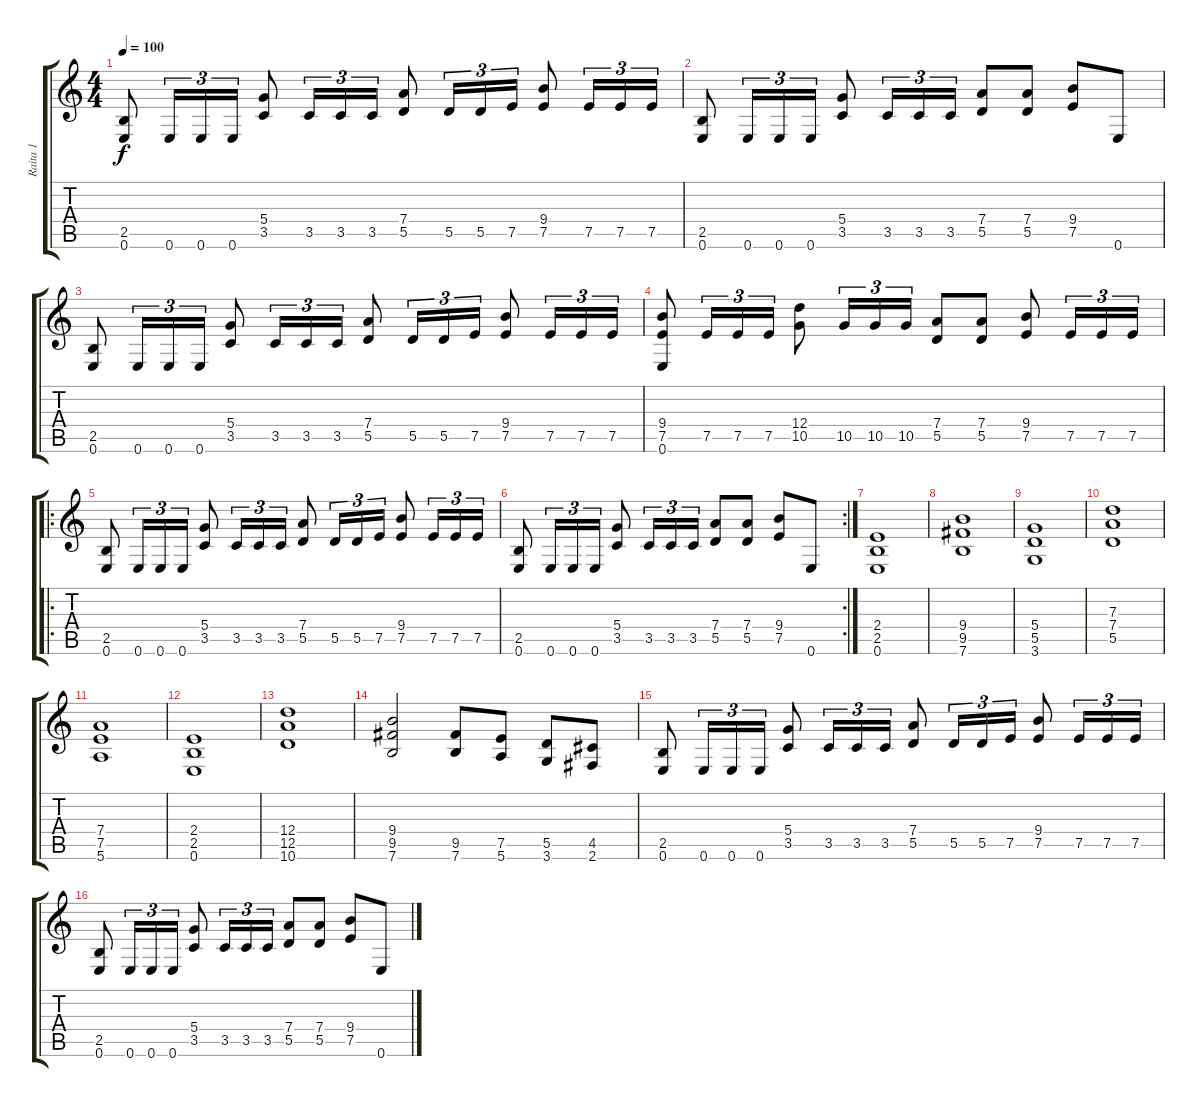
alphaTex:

\track ("Raita 1" "Raita 1") {instrument distortionguitar}
\staff {score tabs}
\tuning (E4 B3 G3 D3 A2 E2) {hide}
\ts (4 4)
\tempo 100
\clef g2
\ks c
(2.5 0.6).8{dy f} 0.6.16{tu (3 2)} 0.6.16{tu (3 2)} 0.6.16{tu (3 2)} (5.4 3.5).8 3.5.16{tu (3 2)} 3.5.16{tu (3 2)} 3.5.16{tu (3 2)} (7.4 5.5).8 5.5.16{tu (3 2)} 5.5.16{tu (3 2)} 7.5.16{tu (3 2)} (9.4 7.5).8 7.5.16{tu (3 2)} 7.5.16{tu (3 2)} 7.5.16{tu (3 2)} |
(2.5 0.6).8 0.6.16{tu (3 2)} 0.6.16{tu (3 2)} 0.6.16{tu (3 2)} (5.4 3.5).8 3.5.16{tu (3 2)} 3.5.16{tu (3 2)} 3.5.16{tu (3 2)} (7.4 5.5).8 (7.4 5.5).8 (9.4 7.5).8 0.6.8 |
(2.5 0.6).8 0.6.16{tu (3 2)} 0.6.16{tu (3 2)} 0.6.16{tu (3 2)} (5.4 3.5).8 3.5.16{tu (3 2)} 3.5.16{tu (3 2)} 3.5.16{tu (3 2)} (7.4 5.5).8 5.5.16{tu (3 2)} 5.5.16{tu (3 2)} 7.5.16{tu (3 2)} (9.4 7.5).8 7.5.16{tu (3 2)} 7.5.16{tu (3 2)} 7.5.16{tu (3 2)} |
(9.4 7.5 0.6).8 7.5.16{tu (3 2)} 7.5.16{tu (3 2)} 7.5.16{tu (3 2)} (12.4 10.5).8 10.5.16{tu (3 2)} 10.5.16{tu (3 2)} 10.5.16{tu (3 2)} (7.4 5.5).8 (7.4 5.5).8 (9.4 7.5).8 7.5.16{tu (3 2)} 7.5.16{tu (3 2)} 7.5.16{tu (3 2)} |
\ro
(2.5 0.6).8 0.6.16{tu (3 2)} 0.6.16{tu (3 2)} 0.6.16{tu (3 2)} (5.4 3.5).8 3.5.16{tu (3 2)} 3.5.16{tu (3 2)} 3.5.16{tu (3 2)} (7.4 5.5).8 5.5.16{tu (3 2)} 5.5.16{tu (3 2)} 7.5.16{tu (3 2)} (9.4 7.5).8 7.5.16{tu (3 2)} 7.5.16{tu (3 2)} 7.5.16{tu (3 2)} |
\rc 2
(2.5 0.6).8 0.6.16{tu (3 2)} 0.6.16{tu (3 2)} 0.6.16{tu (3 2)} (5.4 3.5).8 3.5.16{tu (3 2)} 3.5.16{tu (3 2)} 3.5.16{tu (3 2)} (7.4 5.5).8 (7.4 5.5).8 (9.4 7.5).8 0.6.8 |
(2.4 2.5 0.6).1 |
(9.4 9.5 7.6).1 |
(5.4 5.5 3.6).1 |
(7.3 7.4 5.5).1 |
(7.4 7.5 5.6).1 |
(2.4 2.5 0.6).1 |
(12.4 12.5 10.6).1 |
(9.4 9.5 7.6).2 (9.5 7.6).8 (7.5 5.6).8 (5.5 3.6).8 (4.5 2.6).8 |
(2.5 0.6).8 0.6.16{tu (3 2)} 0.6.16{tu (3 2)} 0.6.16{tu (3 2)} (5.4 3.5).8 3.5.16{tu (3 2)} 3.5.16{tu (3 2)} 3.5.16{tu (3 2)} (7.4 5.5).8 5.5.16{tu (3 2)} 5.5.16{tu (3 2)} 7.5.16{tu (3 2)} (9.4 7.5).8 7.5.16{tu (3 2)} 7.5.16{tu (3 2)} 7.5.16{tu (3 2)} |
(2.5 0.6).8 0.6.16{tu (3 2)} 0.6.16{tu (3 2)} 0.6.16{tu (3 2)} (5.4 3.5).8 3.5.16{tu (3 2)} 3.5.16{tu (3 2)} 3.5.16{tu (3 2)} (7.4 5.5).8 (7.4 5.5).8 (9.4 7.5).8 0.6.8
